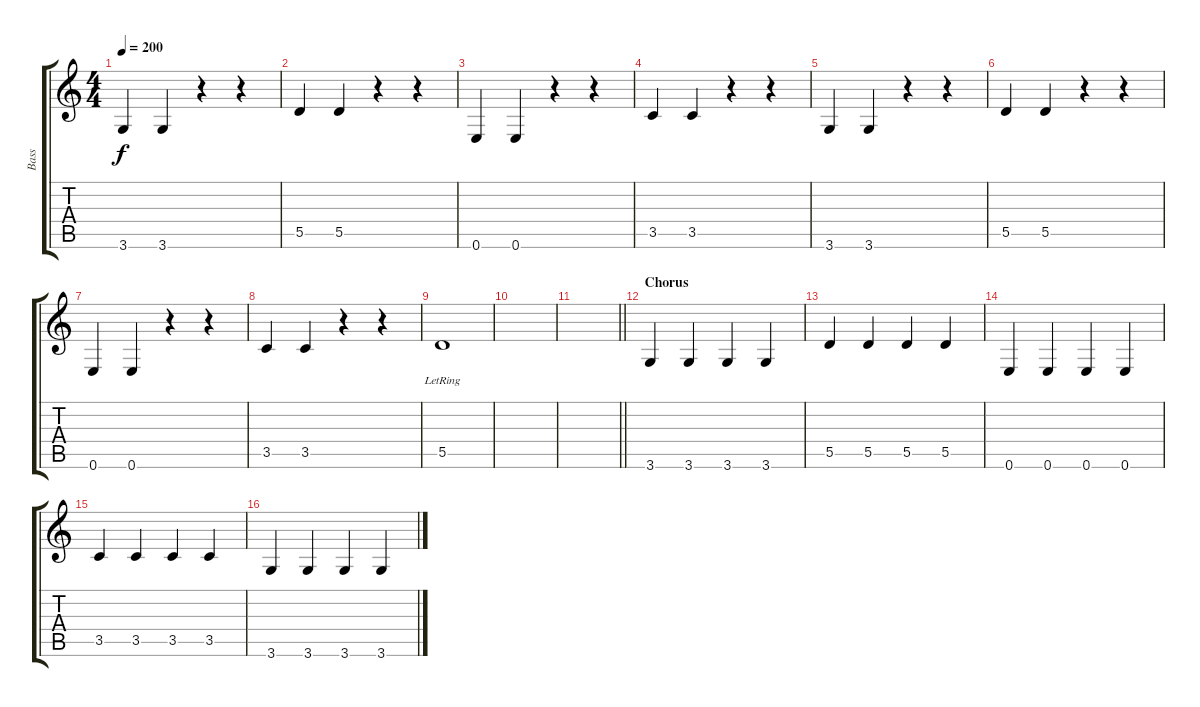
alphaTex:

\track ("Bass" "Bass") {instrument electricbasspick}
\staff {score tabs}
\tuning (E4 B3 G3 D3 A2 E2) {hide}
\ts (4 4)
\tempo 200
\clef g2
\ks c
3.6.4{dy f} 3.6.4 r.4 r.4 |
5.5.4 5.5.4 r.4 r.4 |
0.6.4 0.6.4 r.4 r.4 |
3.5.4 3.5.4 r.4 r.4 |
3.6.4 3.6.4 r.4 r.4 |
5.5.4 5.5.4 r.4 r.4 |
0.6.4 0.6.4 r.4 r.4 |
3.5.4 3.5.4 r.4 r.4 |
5.5{lr}.1 |
|
\barLineRight lightlight
|
\section ("" "Chorus")
3.6.4 3.6.4 3.6.4 3.6.4 |
5.5.4 5.5.4 5.5.4 5.5.4 |
0.6.4 0.6.4 0.6.4 0.6.4 |
3.5.4 3.5.4 3.5.4 3.5.4 |
3.6.4 3.6.4 3.6.4 3.6.4
